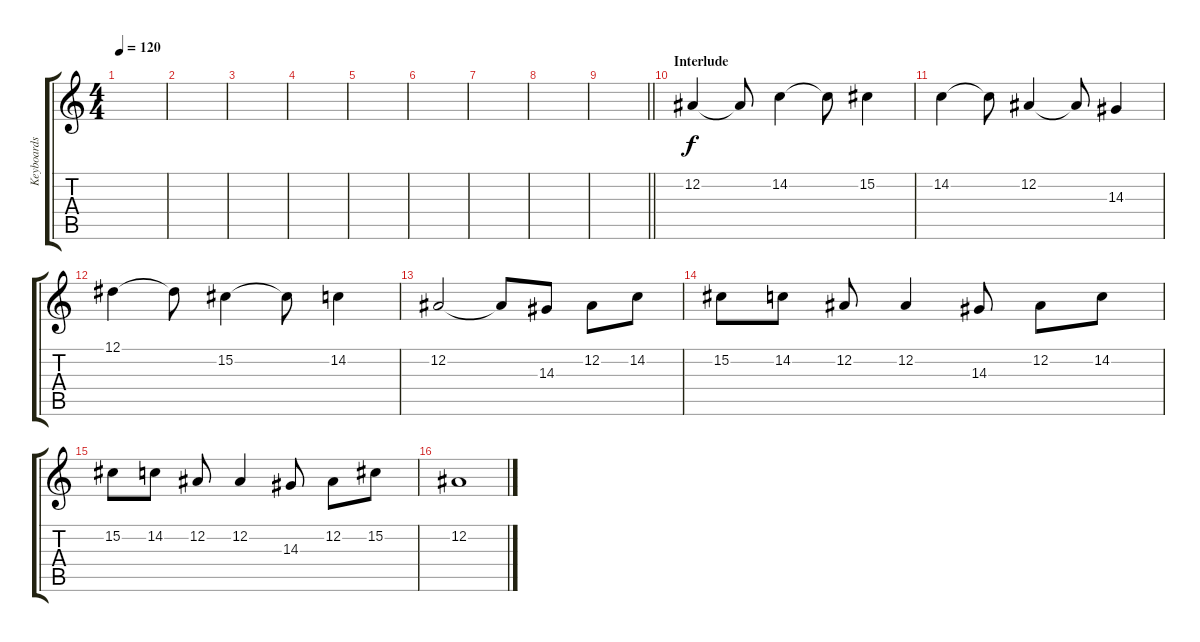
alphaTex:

\track ("Keyboards 1" "Keyboards ") {instrument stringensemble1}
\staff {score tabs}
\tuning (Eb4 Bb3 Gb3 Db3 Ab2 Eb2) {hide}
\ts (4 4)
\tempo 120
\clef g2
\ks c
|
|
|
|
|
|
|
|
\barLineRight lightlight
|
\section ("" "Interlude")
12.2.4 12.2{t}.8 14.2.4 14.2{t}.8 15.2.4 |
14.2.4 14.2{t}.8 12.2.4 12.2{t}.8 14.3.4 |
12.1.4 12.1{t}.8 15.2.4 15.2{t}.8 14.2.4 |
12.2.2 12.2{t}.8 14.3.8 12.2.8 14.2.8 |
15.2.8 14.2.8 12.2.8 12.2.4 14.3.8 12.2.8 14.2.8 |
15.2.8 14.2.8 12.2.8 12.2.4 14.3.8 12.2.8 15.2.8 |
12.2.1
